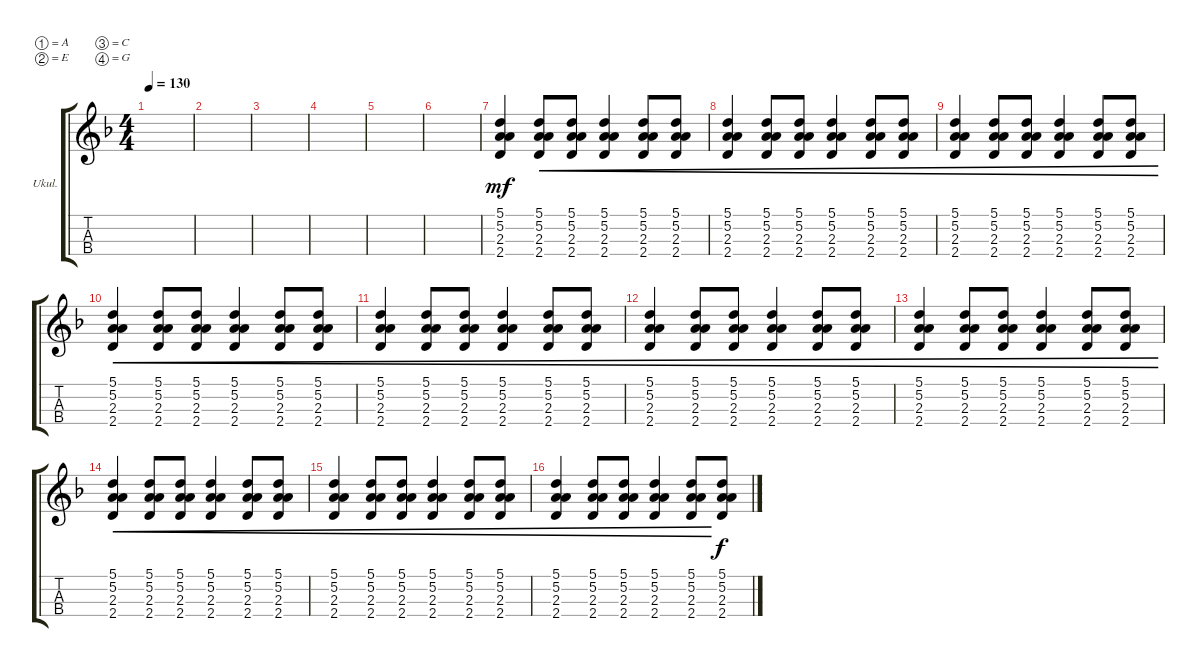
\defaultSystemsLayout 4
\bracketExtendMode groupsimilarinstruments
\firstSystemTrackNameOrientation horizontal
\otherSystemsTrackNameOrientation horizontal
\track ("Ukulele" "Ukul.") {instrument shamisen}
\staff {score tabs}
\tuning (A4 E4 C4 G4)
\ts (4 4)
\tempo 130
\clef g2
\ks dminor
|
|
|
|
|
|
(2.4 2.3 5.2 5.1).4{dy mf} (5.1 5.2 2.3 2.4).8{cre} (5.1 5.2 2.3 2.4).8{cre} (2.4 2.3 5.2 5.1).4{cre} (5.1 5.2 2.3 2.4).8{cre} (5.1 5.2 2.3 2.4).8{cre} |
(2.4 2.3 5.2 5.1).4{cre} (5.1 5.2 2.3 2.4).8{cre} (5.1 5.2 2.3 2.4).8{cre} (2.4 2.3 5.2 5.1).4{cre} (5.1 5.2 2.3 2.4).8{cre} (5.1 5.2 2.3 2.4).8{cre} |
(2.4 2.3 5.2 5.1).4{cre} (5.1 5.2 2.3 2.4).8{cre} (5.1 5.2 2.3 2.4).8{cre} (2.4 2.3 5.2 5.1).4{cre} (5.1 5.2 2.3 2.4).8{cre} (5.1 5.2 2.3 2.4).8{cre} |
(2.4 2.3 5.2 5.1).4{cre} (5.1 5.2 2.3 2.4).8{cre} (5.1 5.2 2.3 2.4).8{cre} (2.4 2.3 5.2 5.1).4{cre} (5.1 5.2 2.3 2.4).8{cre} (5.1 5.2 2.3 2.4).8{cre} |
(2.4 2.3 5.2 5.1).4{cre} (5.1 5.2 2.3 2.4).8{cre} (5.1 5.2 2.3 2.4).8{cre} (2.4 2.3 5.2 5.1).4{cre} (5.1 5.2 2.3 2.4).8{cre} (5.1 5.2 2.3 2.4).8{cre} |
(2.4 2.3 5.2 5.1).4{cre} (5.1 5.2 2.3 2.4).8{cre} (5.1 5.2 2.3 2.4).8{cre} (2.4 2.3 5.2 5.1).4{cre} (5.1 5.2 2.3 2.4).8{cre} (5.1 5.2 2.3 2.4).8{cre} |
(2.4 2.3 5.2 5.1).4{cre} (5.1 5.2 2.3 2.4).8{cre} (5.1 5.2 2.3 2.4).8{cre} (2.4 2.3 5.2 5.1).4{cre} (5.1 5.2 2.3 2.4).8{cre} (5.1 5.2 2.3 2.4).8{cre} |
(2.4 2.3 5.2 5.1).4{cre} (5.1 5.2 2.3 2.4).8{cre} (5.1 5.2 2.3 2.4).8{cre} (2.4 2.3 5.2 5.1).4{cre} (5.1 5.2 2.3 2.4).8{cre} (5.1 5.2 2.3 2.4).8{cre} |
(2.4 2.3 5.2 5.1).4{cre} (5.1 5.2 2.3 2.4).8{cre} (5.1 5.2 2.3 2.4).8{cre} (2.4 2.3 5.2 5.1).4{cre} (5.1 5.2 2.3 2.4).8{cre} (5.1 5.2 2.3 2.4).8{cre} |
(2.4 2.3 5.2 5.1).4{cre} (5.1 5.2 2.3 2.4).8{cre} (5.1 5.2 2.3 2.4).8{cre} (2.4 2.3 5.2 5.1).4{cre} (5.1 5.2 2.3 2.4).8{cre} (5.1 5.2 2.3 2.4).8{dy f}
